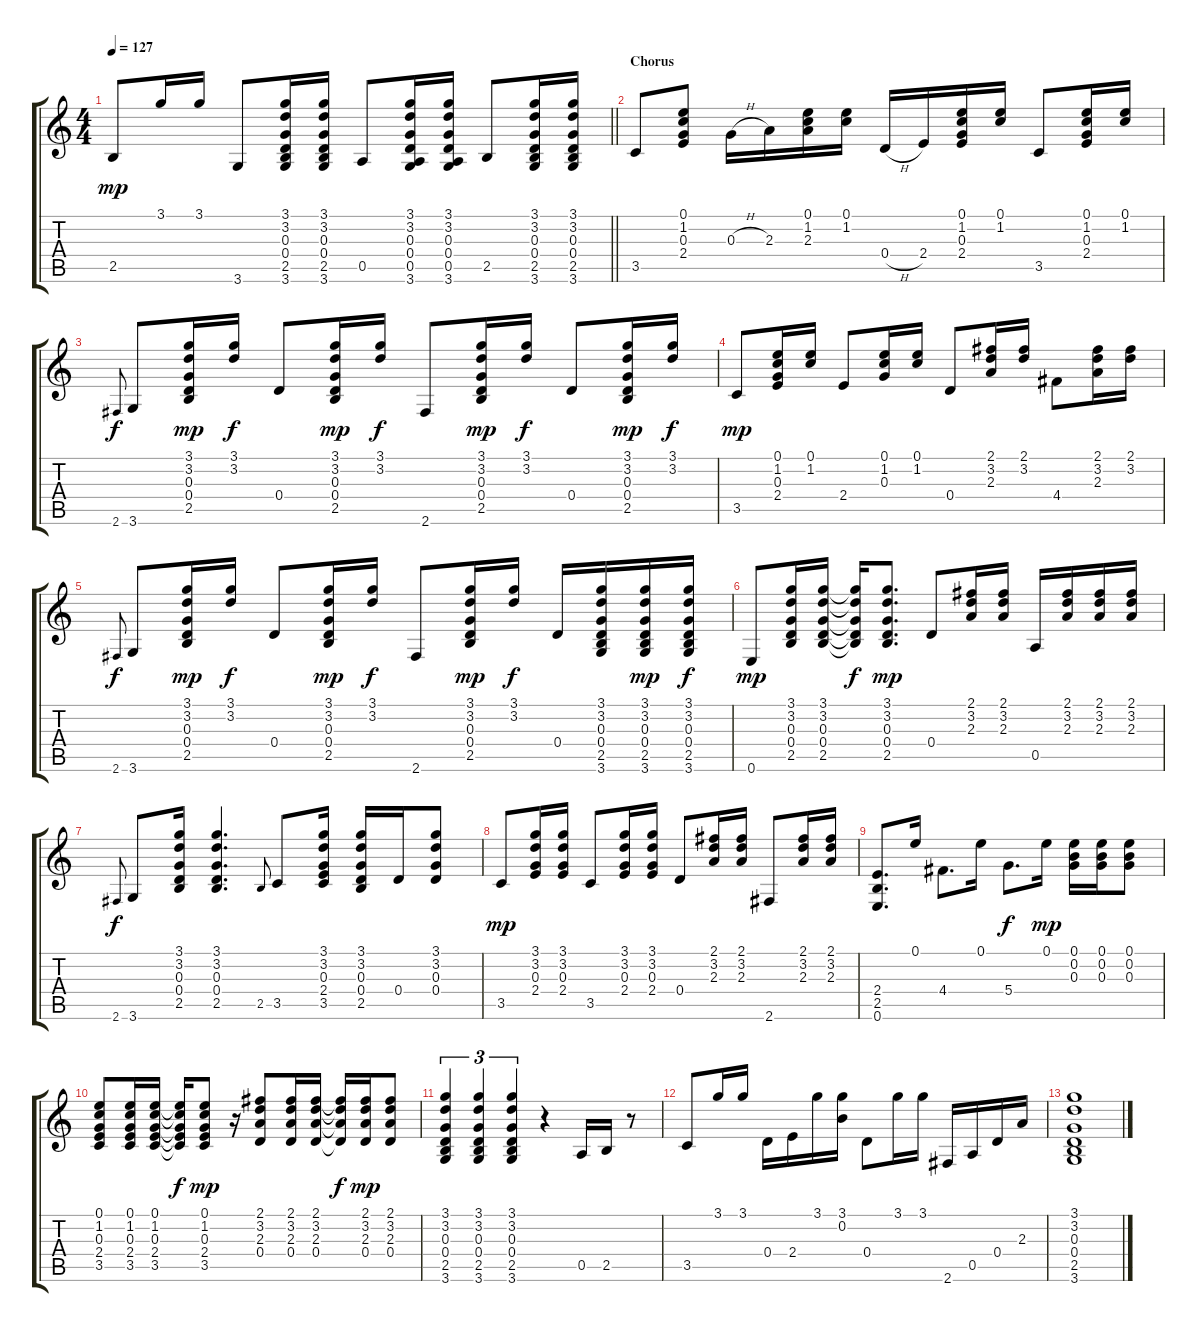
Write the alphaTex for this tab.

\track "" {instrument acousticguitarsteel}
\staff {score tabs}
\tuning (E4 B3 G3 D3 A2 E2) {hide}
\ts (4 4)
\tempo 127
\clef g2
\barLineRight lightlight
\ks c
2.5.8{dy mp} 3.1.16 3.1.16 3.6.8 (3.1 3.2 0.3 0.4 2.5 3.6).16 (3.1 3.2 0.3 0.4 2.5 3.6).16 0.5.8 (3.1 3.2 0.3 0.4 0.5 3.6).16 (3.1 3.2 0.3 0.4 0.5 3.6).16 2.5.8 (3.1 3.2 0.3 0.4 2.5 3.6).16 (3.1 3.2 0.3 0.4 2.5 3.6).16 |
\section ("" "Chorus")
3.5.8 (0.1 1.2 0.3 2.4).8 0.3{h}.16 2.3.16 (0.1 1.2 2.3).16 (0.1 1.2).16 0.4{h}.16 2.4.16 (0.1 1.2 0.3 2.4).16 (0.1 1.2).16 3.5.8 (0.1 1.2 0.3 2.4).16 (0.1 1.2).16 |
2.6.8{gr onbeat dy f} 3.6.8 (3.1 3.2 0.3 0.4 2.5).16{dy mp} (3.1 3.2).16{dy f} 0.4.8 (3.1 3.2 0.3 0.4 2.5).16{dy mp} (3.1 3.2).16{dy f} 2.6.8 (3.1 3.2 0.3 0.4 2.5).16{dy mp} (3.1 3.2).16{dy f} 0.4.8 (3.1 3.2 0.3 0.4 2.5).16{dy mp} (3.1 3.2).16{dy f} |
3.5.8{dy mp} (0.1 1.2 0.3 2.4).16 (0.1 1.2).16 2.4.8 (0.1 1.2 0.3).16 (0.1 1.2).16 0.4.8 (2.1 3.2 2.3).16 (2.1 3.2).16 4.4.8 (2.1 3.2 2.3).16 (2.1 3.2).16 |
2.6.8{gr onbeat dy f} 3.6.8 (3.1 3.2 0.3 0.4 2.5).16{dy mp} (3.1 3.2).16{dy f} 0.4.8 (3.1 3.2 0.3 0.4 2.5).16{dy mp} (3.1 3.2).16{dy f} 2.6.8 (3.1 3.2 0.3 0.4 2.5).16{dy mp} (3.1 3.2).16{dy f} 0.4.16 (3.1 3.2 0.3 0.4 2.5 3.6).16 (3.1 3.2 0.3 0.4 2.5 3.6).16{dy mp} (3.1 3.2 0.3 0.4 2.5 3.6).16{dy f} |
0.6.8{dy mp} (3.1 3.2 0.3 0.4 2.5).16 (3.1 3.2 0.3 0.4 2.5).16 (3.1{t} 3.2{t} 0.3{t} 0.4{t} 2.5{t}).16{dy f} (3.1 3.2 0.3 0.4 2.5).8{d dy mp} 0.4.8 (2.1 3.2 2.3).16 (2.1 3.2 2.3).16 0.5.16 (2.1 3.2 2.3).16 (2.1 3.2 2.3).16 (2.1 3.2 2.3).16 |
2.6.8{gr onbeat dy f} 3.6.8 (3.1 3.2 0.3 0.4 2.5).16 (3.1 3.2 0.3 0.4 2.5).4{d} 2.5.8{gr onbeat} 3.5.8 (3.1 3.2 0.3 2.4 3.5).16 (3.1 3.2 0.3 0.4 2.5).16 0.4.16 (3.1 3.2 0.3 0.4).8 |
3.5.8{dy mp} (3.1 3.2 0.3 2.4).16 (3.1 3.2 0.3 2.4).16 3.5.8 (3.1 3.2 0.3 2.4).16 (3.1 3.2 0.3 2.4).16 0.4.8 (2.1 3.2 2.3).16 (2.1 3.2 2.3).16 2.6.8 (2.1 3.2 2.3).16 (2.1 3.2 2.3).16 |
(2.4 2.5 0.6).8{d} 0.1.16 4.4.8{d} 0.1.16 5.4.8{d dy f} 0.1.16{dy mp} (0.1 0.2 0.3).16 (0.1 0.2 0.3).16 (0.1 0.2 0.3).8 |
(0.1 1.2 0.3 2.4 3.5).8 (0.1 1.2 0.3 2.4 3.5).16 (0.1 1.2 0.3 2.4 3.5).16 (0.1{t} 1.2{t} 0.3{t} 2.4{t} 3.5{t}).16{dy f} (0.1 1.2 0.3 2.4 3.5).8{dy mp} r.16 (2.1 3.2 2.3 0.4).8 (2.1 3.2 2.3 0.4).16 (2.1 3.2 2.3 0.4).16 (2.1{t} 3.2{t} 2.3{t} 0.4{t}).16{dy f} (2.1 3.2 2.3 0.4).16{dy mp} (2.1 3.2 2.3 0.4).8 |
(3.1 3.2 0.3 0.4 2.5 3.6).4{tu (3 2)} (3.1 3.2 0.3 0.4 2.5 3.6).4{tu (3 2)} (3.1 3.2 0.3 0.4 2.5 3.6).4{tu (3 2)} r.4 0.5.16 2.5.16 r.8 |
3.5.8 3.1.16 3.1.16 0.4.16 2.4.16 3.1.16 (3.1 0.2).16 0.4.8 3.1.16 3.1.16 2.6.16 0.5.16 0.4.16 2.3.16 |
(3.1 3.2 0.3 0.4 2.5 3.6).1
